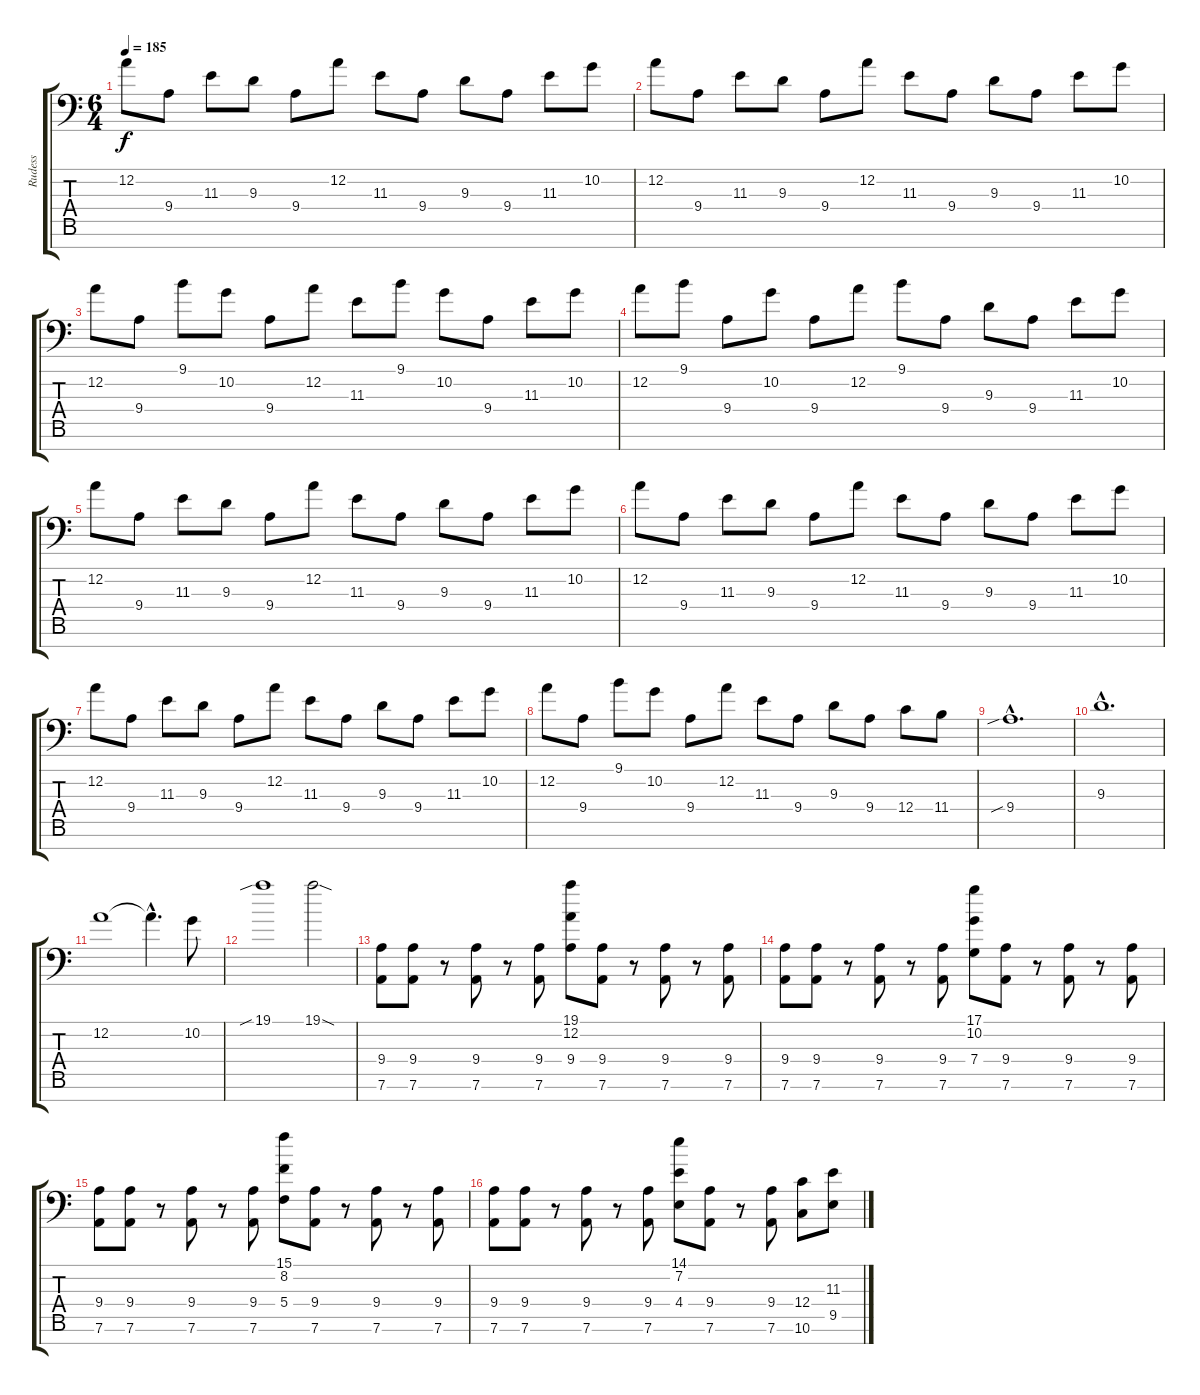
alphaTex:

\track ("Rudess" "Rudess") {instrument lead1square}
\staff {score tabs}
\tuning (D4 A3 F3 C3 G2 D2 C-1) {hide}
\ts (6 4)
\tempo 185
\clef f4
\ks c
12.2.8{dy f} 9.4.8 11.3.8 9.3.8 9.4.8 12.2.8 11.3.8 9.4.8 9.3.8 9.4.8 11.3.8 10.2.8 |
12.2.8 9.4.8 11.3.8 9.3.8 9.4.8 12.2.8 11.3.8 9.4.8 9.3.8 9.4.8 11.3.8 10.2.8 |
12.2.8 9.4.8 9.1.8 10.2.8 9.4.8 12.2.8 11.3.8 9.1.8 10.2.8 9.4.8 11.3.8 10.2.8 |
12.2.8 9.1.8 9.4.8 10.2.8 9.4.8 12.2.8 9.1.8 9.4.8 9.3.8 9.4.8 11.3.8 10.2.8 |
12.2.8 9.4.8 11.3.8 9.3.8 9.4.8 12.2.8 11.3.8 9.4.8 9.3.8 9.4.8 11.3.8 10.2.8 |
12.2.8 9.4.8 11.3.8 9.3.8 9.4.8 12.2.8 11.3.8 9.4.8 9.3.8 9.4.8 11.3.8 10.2.8 |
12.2.8 9.4.8 11.3.8 9.3.8 9.4.8 12.2.8 11.3.8 9.4.8 9.3.8 9.4.8 11.3.8 10.2.8 |
12.2.8 9.4.8 9.1.8 10.2.8 9.4.8 12.2.8 11.3.8 9.4.8 9.3.8 9.4.8 12.4.8 11.4.8 |
9.4{sib hac}.1{d} |
9.3{hac}.1{d} |
12.2.1 12.2{hac t}.4{d} 10.2.8 |
19.1{sib}.1 19.1{sod}.2 |
(9.4 7.6).8{instrument stringensemble1} (9.4 7.6).8 r.8 (9.4 7.6).8 r.8 (9.4 7.6).8 (19.1 12.2 9.4).8 (9.4 7.6).8 r.8 (9.4 7.6).8 r.8 (9.4 7.6).8 |
(9.4 7.6).8 (9.4 7.6).8 r.8 (9.4 7.6).8 r.8 (9.4 7.6).8 (17.1 10.2 7.4).8 (9.4 7.6).8 r.8 (9.4 7.6).8 r.8 (9.4 7.6).8 |
(9.4 7.6).8 (9.4 7.6).8 r.8 (9.4 7.6).8 r.8 (9.4 7.6).8 (15.1 8.2 5.4).8 (9.4 7.6).8 r.8 (9.4 7.6).8 r.8 (9.4 7.6).8 |
(9.4 7.6).8 (9.4 7.6).8 r.8 (9.4 7.6).8 r.8 (9.4 7.6).8 (14.1 7.2 4.4).8 (9.4 7.6).8 r.8 (9.4 7.6).8 (12.4 10.6).8 (11.3 9.5).8
